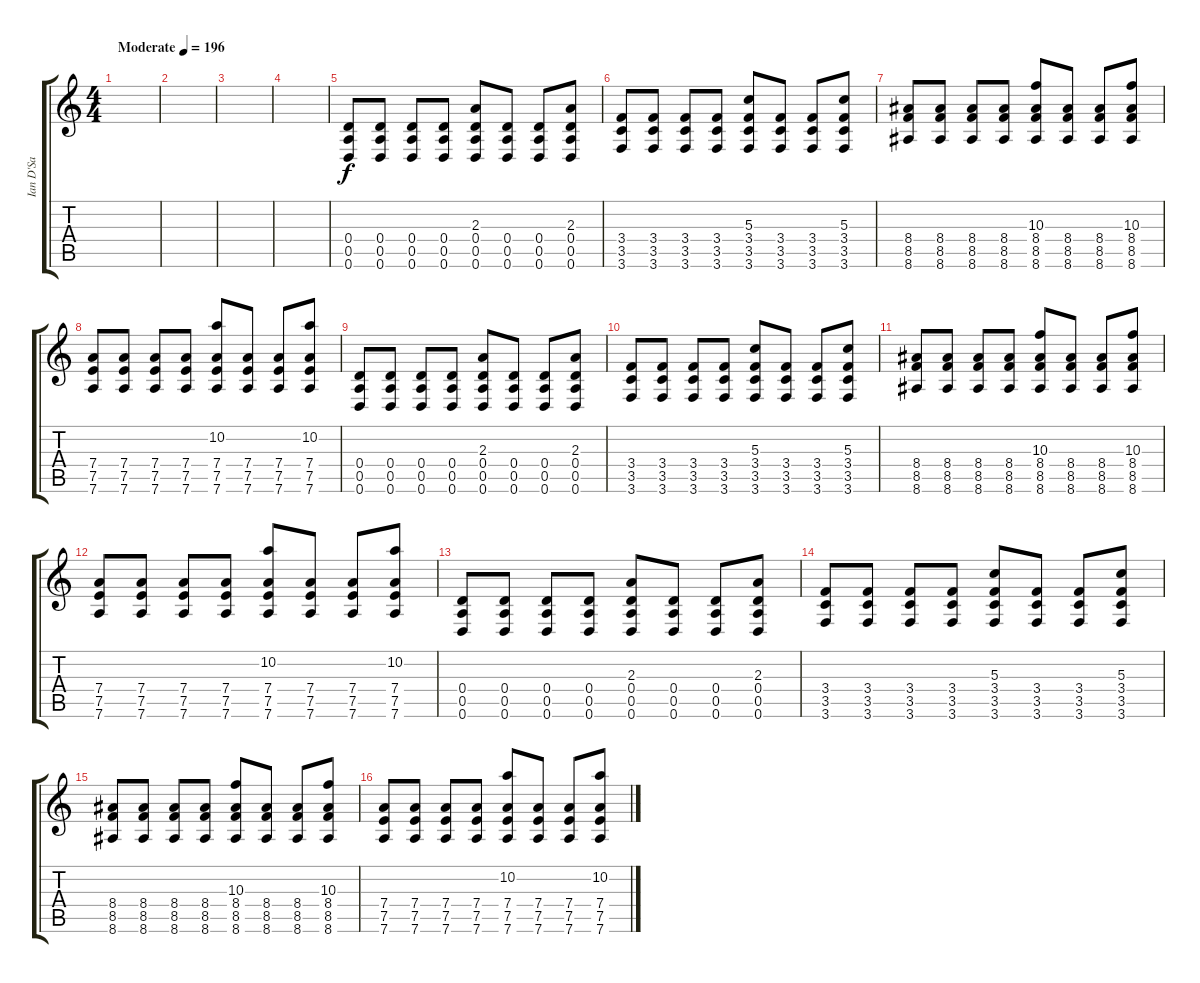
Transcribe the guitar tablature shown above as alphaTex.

\track ("Ian D'Sa" "Ian D'Sa") {instrument distortionguitar}
\staff {score tabs}
\tuning (E4 B3 G3 D3 A2 D2) {hide}
\ts (4 4)
\tempo (196 "Moderate")
\clef g2
\ks c
|
|
|
|
(0.4 0.5 0.6).8 (0.4 0.5 0.6).8 (0.4 0.5 0.6).8 (0.4 0.5 0.6).8 (2.3 0.4 0.5 0.6).8 (0.4 0.5 0.6).8 (0.4 0.5 0.6).8 (2.3 0.4 0.5 0.6).8 |
(3.4 3.5 3.6).8 (3.4 3.5 3.6).8 (3.4 3.5 3.6).8 (3.4 3.5 3.6).8 (5.3 3.4 3.5 3.6).8 (3.4 3.5 3.6).8 (3.4 3.5 3.6).8 (5.3 3.4 3.5 3.6).8 |
(8.4 8.5 8.6).8 (8.4 8.5 8.6).8 (8.4 8.5 8.6).8 (8.4 8.5 8.6).8 (10.3 8.4 8.5 8.6).8 (8.4 8.5 8.6).8 (8.4 8.5 8.6).8 (10.3 8.4 8.5 8.6).8 |
(7.4 7.5 7.6).8 (7.4 7.5 7.6).8 (7.4 7.5 7.6).8 (7.4 7.5 7.6).8 (10.2 7.4 7.5 7.6).8 (7.4 7.5 7.6).8 (7.4 7.5 7.6).8 (10.2 7.4 7.5 7.6).8 |
(0.4 0.5 0.6).8 (0.4 0.5 0.6).8 (0.4 0.5 0.6).8 (0.4 0.5 0.6).8 (2.3 0.4 0.5 0.6).8 (0.4 0.5 0.6).8 (0.4 0.5 0.6).8 (2.3 0.4 0.5 0.6).8 |
(3.4 3.5 3.6).8 (3.4 3.5 3.6).8 (3.4 3.5 3.6).8 (3.4 3.5 3.6).8 (5.3 3.4 3.5 3.6).8 (3.4 3.5 3.6).8 (3.4 3.5 3.6).8 (5.3 3.4 3.5 3.6).8 |
(8.4 8.5 8.6).8 (8.4 8.5 8.6).8 (8.4 8.5 8.6).8 (8.4 8.5 8.6).8 (10.3 8.4 8.5 8.6).8 (8.4 8.5 8.6).8 (8.4 8.5 8.6).8 (10.3 8.4 8.5 8.6).8 |
(7.4 7.5 7.6).8 (7.4 7.5 7.6).8 (7.4 7.5 7.6).8 (7.4 7.5 7.6).8 (10.2 7.4 7.5 7.6).8 (7.4 7.5 7.6).8 (7.4 7.5 7.6).8 (10.2 7.4 7.5 7.6).8 |
(0.4 0.5 0.6).8 (0.4 0.5 0.6).8 (0.4 0.5 0.6).8 (0.4 0.5 0.6).8 (2.3 0.4 0.5 0.6).8 (0.4 0.5 0.6).8 (0.4 0.5 0.6).8 (2.3 0.4 0.5 0.6).8 |
(3.4 3.5 3.6).8 (3.4 3.5 3.6).8 (3.4 3.5 3.6).8 (3.4 3.5 3.6).8 (5.3 3.4 3.5 3.6).8 (3.4 3.5 3.6).8 (3.4 3.5 3.6).8 (5.3 3.4 3.5 3.6).8 |
(8.4 8.5 8.6).8 (8.4 8.5 8.6).8 (8.4 8.5 8.6).8 (8.4 8.5 8.6).8 (10.3 8.4 8.5 8.6).8 (8.4 8.5 8.6).8 (8.4 8.5 8.6).8 (10.3 8.4 8.5 8.6).8 |
(7.4 7.5 7.6).8 (7.4 7.5 7.6).8 (7.4 7.5 7.6).8 (7.4 7.5 7.6).8 (10.2 7.4 7.5 7.6).8 (7.4 7.5 7.6).8 (7.4 7.5 7.6).8 (10.2 7.4 7.5 7.6).8
